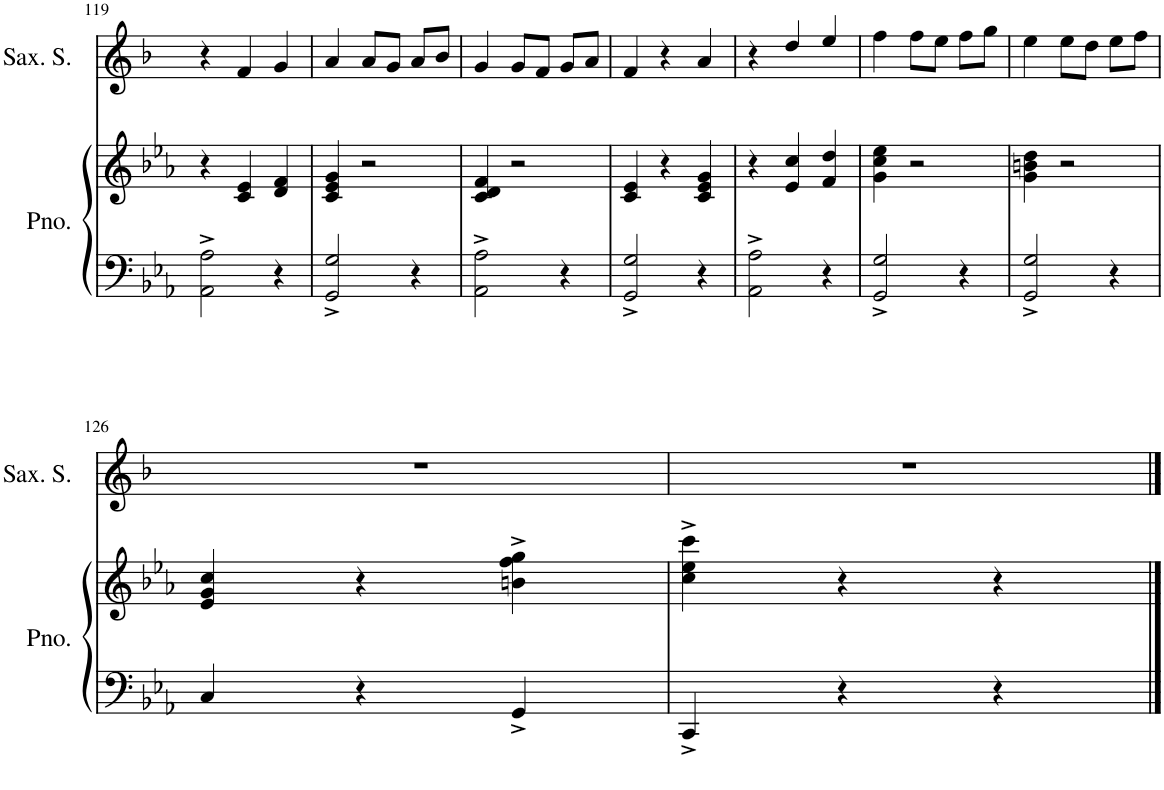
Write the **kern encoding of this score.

**kern	**kern	**kern
*part2	*part2	*part1
*staff3	*staff2	*staff1
*I"Piano	*	*I"Saxophone soprano
*I'Pno.	*	*I'Sax. S.
!!LO:PB:g=z
*clefF4	*clefG2	*clefG2
*	*	*Trd1c2
*k[b-e-a-]	*k[b-e-a-]	*k[b-]
*M3/4	*M3/4	*M3/4
=119	=119	=119
2AA-\^ 2A-\^	4r	4r
.	4c/ 4e-/	4f/
4r	4d/ 4f/	4g/
=120	=120	=120
2GG/^ 2G/^	4c/ 4e-/ 4g/	4a/
.	2r	8a/L
.	.	8g/J
4r	.	8a/L
.	.	8b-/J
=121	=121	=121
2AA-\^ 2A-\^	4c/ 4d/ 4f/	4g/
.	2r	8g/L
.	.	8f/J
4r	.	8g/L
.	.	8a/J
=122	=122	=122
2GG/^ 2G/^	4c/ 4e-/	4f/
.	4r	4r
4r	4c/ 4e-/ 4g/	4a/
=123	=123	=123
2AA-\^ 2A-\^	4r	4r
.	4e-/ 4cc/	4dd/
4r	4f/ 4dd/	4ee/
=124	=124	=124
2GG/^ 2G/^	4g\ 4cc\ 4ee-\	4ff\
.	2r	8ff\L
.	.	8ee\J
4r	.	8ff\L
.	.	8gg\J
=125	=125	=125
2GG/^ 2G/^	4g\ 4bn\ 4dd\	4ee\
.	2r	8ee\L
.	.	8dd\J
4r	.	8ee\L
.	.	8ff\J
!!LO:LB:g=z
=126	=126	=126
4C/	4e-/ 4g/ 4cc/	2.r
4r	4r	.
4GG^/	4bn\^ 4ff\^ 4gg\^	.
=127	=127	=127
4CC^/	4cc\^ 4ee-\^ 4ccc\^	2.r
4r	4r	.
4r	4r	.
==	==	==
*-	*-	*-
